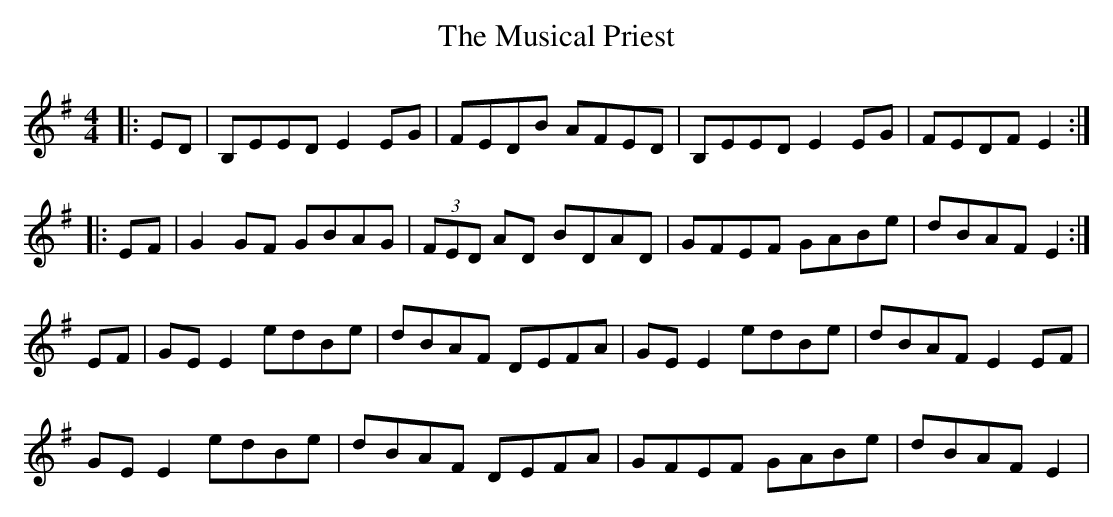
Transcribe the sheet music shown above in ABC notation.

X:1
T: The Musical Priest
M: 4/4
L: 1/8
K: Emin
|:ED|B,EED E2EG|FEDB AFED|B,EED E2EG|FEDF E2:|
|:EF|G2GF GBAG|(3FED AD BDAD|GFEF GABe|dBAF E2:|
EF|GEE2 edBe|dBAF DEFA|GE E2 edBe|dBAF E2EF|
GE E2 edBe|dBAF DEFA|GFEF GABe|dBAF E2|
